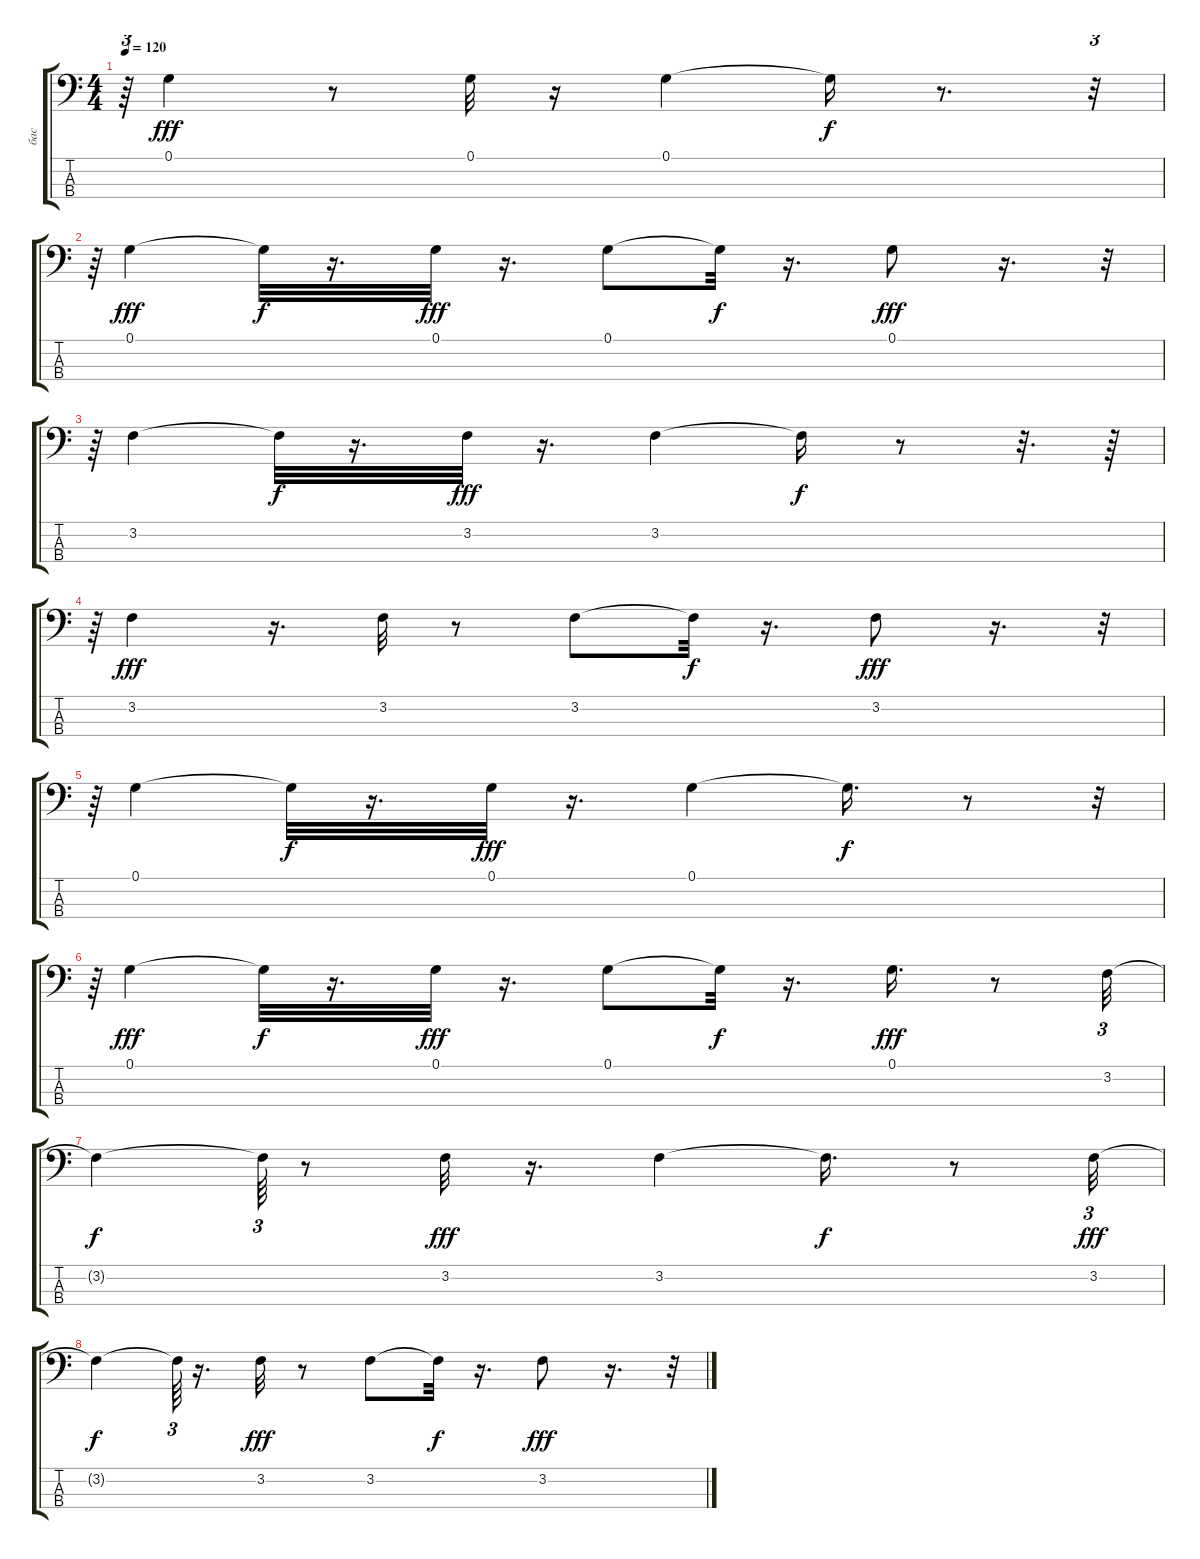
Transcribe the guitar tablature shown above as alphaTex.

\track ("бас" "бас") {instrument acousticbass}
\staff {score tabs}
\tuning (G2 D2 A1 E1) {hide}
\ts (4 4)
\tempo 120
\clef f4
\ks c
r.64{tu (3 2) dy f} 0.1.4{dy fff} r.8 0.1.32 r.16 0.1.4 0.1{t}.16{dy f} r.8{d} r.32{tu (3 2)} |
r.64{tu (3 2)} 0.1.4{dy fff} 0.1{t}.32{dy f} r.16{d} 0.1.32{dy fff} r.16{d} 0.1.8 0.1{t}.32{dy f} r.16{d} 0.1.8{dy fff} r.16{d} r.32{tu (3 2)} |
r.64{tu (3 2)} 3.2.4 3.2{t}.32{dy f} r.16{d} 3.2.32{dy fff} r.16{d} 3.2.4 3.2{t}.16{dy f} r.8 r.32{d} r.64 |
r.64{tu (3 2)} 3.2.4{dy fff} r.16{d} 3.2.32 r.8 3.2.8 3.2{t}.32{dy f} r.16{d} 3.2.8{dy fff} r.16{d} r.32{tu (3 2)} |
r.64{tu (3 2)} 0.1.4 0.1{t}.32{dy f} r.16{d} 0.1.32{dy fff} r.16{d} 0.1.4 0.1{t}.16{d dy f} r.8 r.32{tu (3 2)} |
r.64{tu (3 2)} 0.1.4{dy fff} 0.1{t}.32{dy f} r.16{d} 0.1.32{dy fff} r.16{d} 0.1.8 0.1{t}.32{dy f} r.16{d} 0.1.16{d dy fff} r.8 3.2.32{tu (3 2)} |
3.2{t}.4{dy f} 3.2{t}.64{tu (3 2)} r.8 3.2.32{dy fff} r.16{d} 3.2.4 3.2{t}.16{d dy f} r.8 3.2.32{tu (3 2) dy fff} |
3.2{t}.4{dy f} 3.2{t}.64{tu (3 2)} r.16{d} 3.2.32{dy fff} r.8 3.2.8 3.2{t}.32{dy f} r.16{d} 3.2.8{dy fff} r.16{d} r.32{tu (3 2)}
